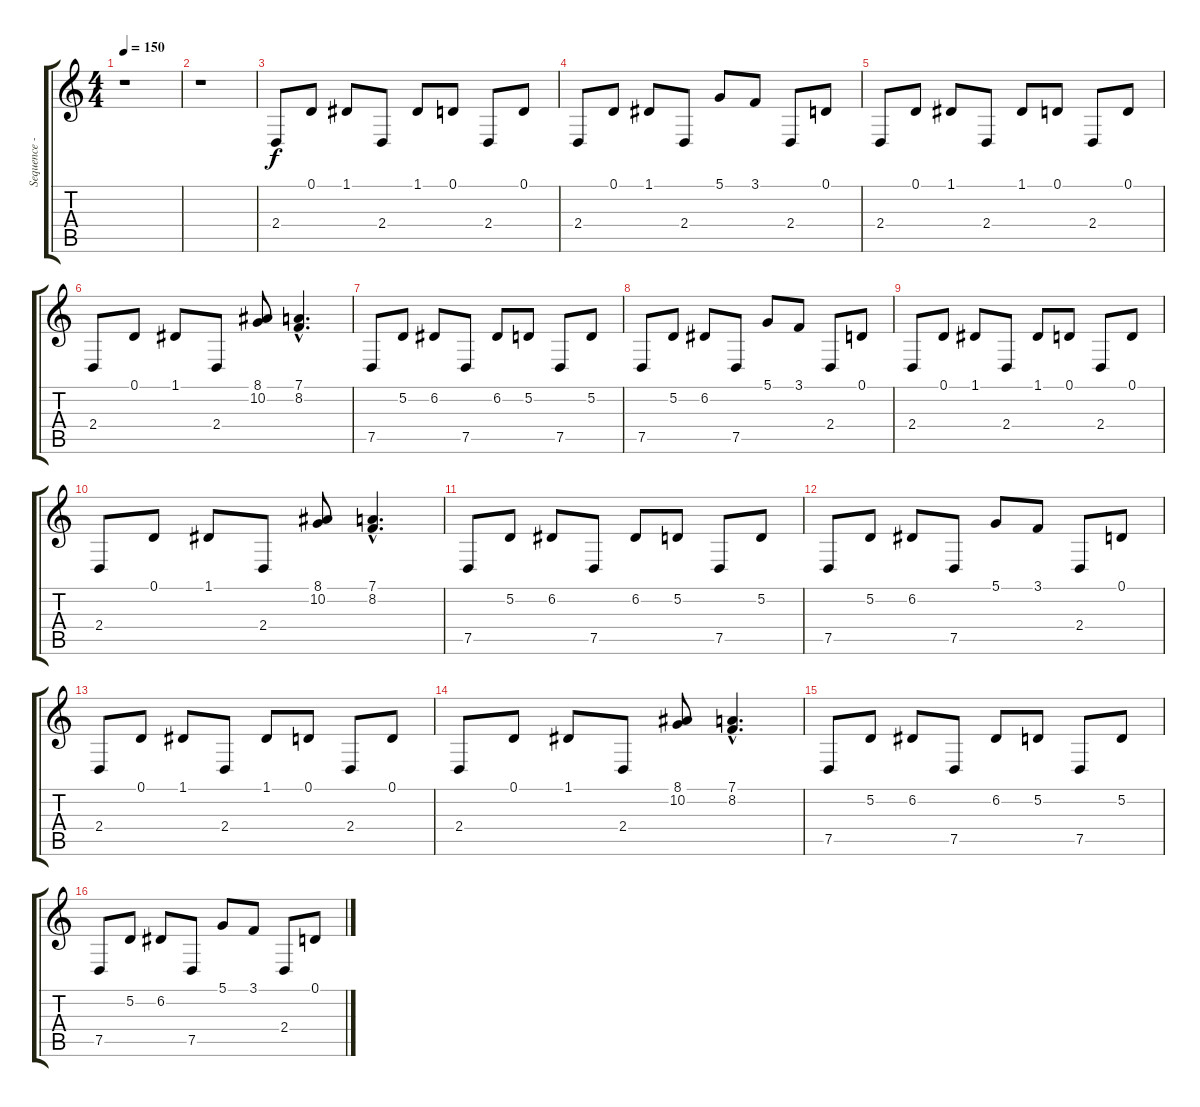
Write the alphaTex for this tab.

\track ("Sequence - sequonitron (MIDI)" "Sequence -") {instrument pad1newage}
\staff {score tabs}
\tuning (D4 A3 F3 C3 G2 D2) {hide}
\ts (4 4)
\tempo 150
\clef g2
\ks c
r.1{dy f instrument pad1newage} |
r.1 |
2.4.8 0.1.8 1.1.8 2.4.8 1.1.8 0.1.8 2.4.8 0.1.8 |
2.4.8 0.1.8 1.1.8 2.4.8 5.1.8 3.1.8 2.4.8 0.1.8 |
2.4.8 0.1.8 1.1.8 2.4.8 1.1.8 0.1.8 2.4.8 0.1.8 |
2.4.8 0.1.8 1.1.8 2.4.8 (8.1 10.2).8 (7.1{hac} 8.2{hac}).4{d} |
7.5.8 5.2.8 6.2.8 7.5.8 6.2.8 5.2.8 7.5.8 5.2.8 |
7.5.8 5.2.8 6.2.8 7.5.8 5.1.8 3.1.8 2.4.8 0.1.8 |
2.4.8 0.1.8 1.1.8 2.4.8 1.1.8 0.1.8 2.4.8 0.1.8 |
2.4.8 0.1.8 1.1.8 2.4.8 (8.1 10.2).8 (7.1{hac} 8.2{hac}).4{d} |
7.5.8 5.2.8 6.2.8 7.5.8 6.2.8 5.2.8 7.5.8 5.2.8 |
7.5.8 5.2.8 6.2.8 7.5.8 5.1.8 3.1.8 2.4.8 0.1.8 |
2.4.8 0.1.8 1.1.8 2.4.8 1.1.8 0.1.8 2.4.8 0.1.8 |
2.4.8 0.1.8 1.1.8 2.4.8 (8.1 10.2).8 (7.1{hac} 8.2{hac}).4{d} |
7.5.8 5.2.8 6.2.8 7.5.8 6.2.8 5.2.8 7.5.8 5.2.8 |
7.5.8 5.2.8 6.2.8 7.5.8 5.1.8 3.1.8 2.4.8 0.1.8
